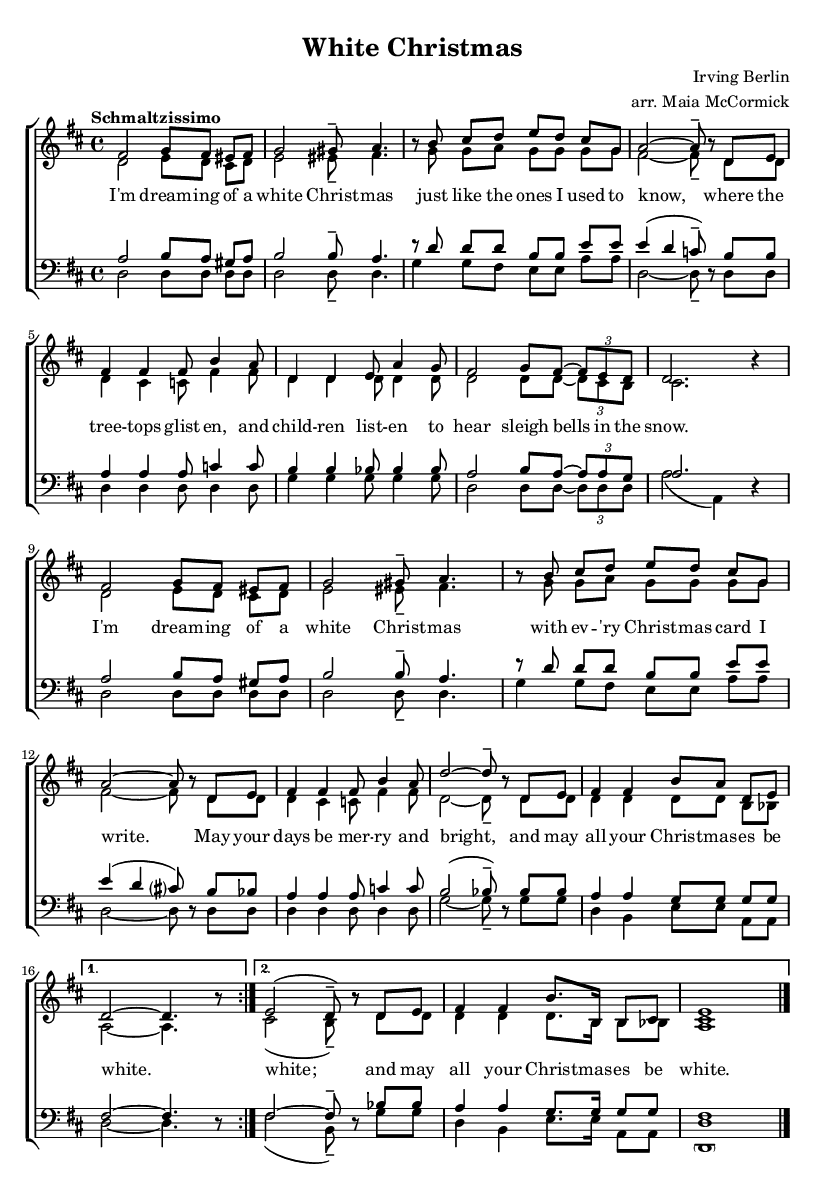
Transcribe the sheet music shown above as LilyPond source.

\header {
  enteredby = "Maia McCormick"
  composer = "Irving Berlin"
  arranger = "arr. Maia McCormick"
  title = "White Christmas"
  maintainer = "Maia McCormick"
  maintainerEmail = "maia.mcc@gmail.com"
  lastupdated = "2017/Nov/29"
}

\version "2.14.2"

\include "header.ly"

global= {
  \preamble
  \key d \major
  \time 4/4
  \set Timing.beamExceptions = #'()
  \set Timing.baseMoment = #(ly:make-moment 1/4)
}

sop = \context Voice = "sop" \relative c' {
  \tempo "Schmaltzissimo"

  \voiceOne
  \repeat volta 2 {
    % I'm dreaming...
    fis2 g8 fis eis fis | g2 gis8-- a4. |
    % just like the ones...
    b8\rest b cis d e d cis g | a2~ a8-- b\rest d, e |
    % treetops glisten...
    fis4 fis fis8 b4 a8 | d,4 d e8 a4 g8 |
    % hear sleighbells...
    fis2 g8 fis~ \tuplet 3/2 {fis e d} | d2. b'4\rest |

    % I'm dreaming...
    fis2 g8 fis eis fis | g2 gis8-- a4. |
    % With every Christmas card...
    b8\rest b cis d e d cis g | a2~ a8 b\rest d, e |
    % Days be merry...
    fis4 fis fis8 b4 a8 | d2~ d8-- b\rest d, e |
    % All your Christmases...
    fis4 fis b8 a d, e |
  }
  \alternative {
    { d2~ d4. b'8\rest | }
    {
      e,2( d8--) b'\rest d, e |
      fis4 fis b8. b,16 b8 cis | <<cis1 e>> \bar "|."
    }
  }
}

alto= \context Voice = "alto" \relative c' {
  \voiceTwo
  \repeat volta 2 {
    % I'm dreaming...
    d2 e8 d cis d | e2 eis8-- fis4. |
    % just like the ones...
    s8 g g a g g g g | fis2~ fis8-- s d d |
    % treetops glisten...
    d4 cis c8 fis4 fis8 | d4 d d8 d4 d8 |
    % hear sleighbells...
    d2 d8 d~ \tuplet 3/2 { d cis b } | cis2. s4 |

    % I'm dreaming...
    d2 e8 d cis d | e2 eis8-- fis4. |
    % With every Christmas card...
    s8 g g a g g g g | fis2~ fis8 s d d |
    % Days be merry...
    d4 cis c8 fis4 fis8 | d2~ d8-- s d d |
    % All your Christmases...
    d4 d d8 d b bes |
  }
  \alternative {
    { a2~ a4. s8 | }
    {
      cis2( b8--) b'\rest d, d |
      d4 d d8. b16 b8 bes | a1 \bar "|."
    }
  }
}

tenor = \context Voice = "tenor" \relative c' {
  \voiceOne
  \repeat volta 2 {
    % I'm dreaming...
    a2 b8 a gis a | b2 b8-- a4. |
    % just like the ones...
    r8 d d d b b e e | e4( d c8--) s b b |
    % treetops glisten...
    a4 a a8 c4 c8 | b4 b bes8 bes4 bes8 |
    % hear sleighbells...
    a2 b8 a~ \tuplet 3/2 { a a g } | a2. s4 |

    % I'm dreaming...
    a2 b8 a gis a | b2 b8-- a4. |
    % With every Christmas card...
    r8 d d d b b e e | e4( d cis?8) s b bes |
    % Days be merry...
    a4 a a8 c4 c8 | b2( bes8--) s bes bes |
    % All your Christmases... |
    a4 a g8 g g g |
  }
  \alternative {
    { fis2~ fis4. s8 | }
    {
      fis2~ fis8-- s bes bes |
      a4 a g8. g16 g8 g | fis1 \bar "|."
    }
  }
}

bass = \context Voice = "bass" \relative c {
  \voiceTwo
  \repeat volta 2 {
    % I'm dreaming...
    d2 d8 d d d | d2 d8-- d4. |
    % just like the ones...
    g4 g8 fis e e a a | d,2~ d8-- d\rest d d |
    % treetops glisten...
    d4 d d8 d4 d8 | g4 g g8 g4 g8 |
    % hear sleighbells...
    d2 d8 d~ \tuplet 3/2 { d d d } | a'2( a,4) d\rest |

    % I'm dreaming...
    d2 d8 d d d | d2 d8-- d4. |
    % With every Christmas card...
    g4 g8 fis e e a a | d,2~ d8 d\rest d d |
    % Days be merry...
    d4 d d8 d4 d8 | g2~ g8-- d\rest g g |
    % All your Christmases...
    d4 b e8 e a, a |
  }
  \alternative {
    { d2~ d4. d8\rest | }
    {
      fis2( b,8--) d\rest g g |
      d4 b e8. e16 a,8 a | <<d1 \parenthesize d,>> \bar "|."
    }
  }
}

stanzaa = \lyricmode {
  I'm dream -- ing of a white Christ -- mas
  just like the ones I used to know,
  where the tree -- tops glist -- en,
  and child -- ren list -- en
  to hear sleigh bells in the snow.
  I'm dream -- ing of a white Christ -- mas
  with ev -- 'ry Christ -- mas card I write.
  May your days be mer -- ry and bright,
  and may all your Christ -- mas -- es be white.

  white;
  and may all your Christ -- mas -- es be white.
}

\score {
  \context ChoirStaff <<
    \unset ChoirStaff.melismaBusyProperties
    \context Staff ="upper"  { \clef "G" <<
      \global
      \sop
      \alto
    >>}

    \lyricsto "sop" \context Lyrics = "stanza-1" {
      \stanzaa }
    \context Staff = "lower"  { \clef "F"<<
      \global
      \tenor
      \bass
    >>}
  >>
}
